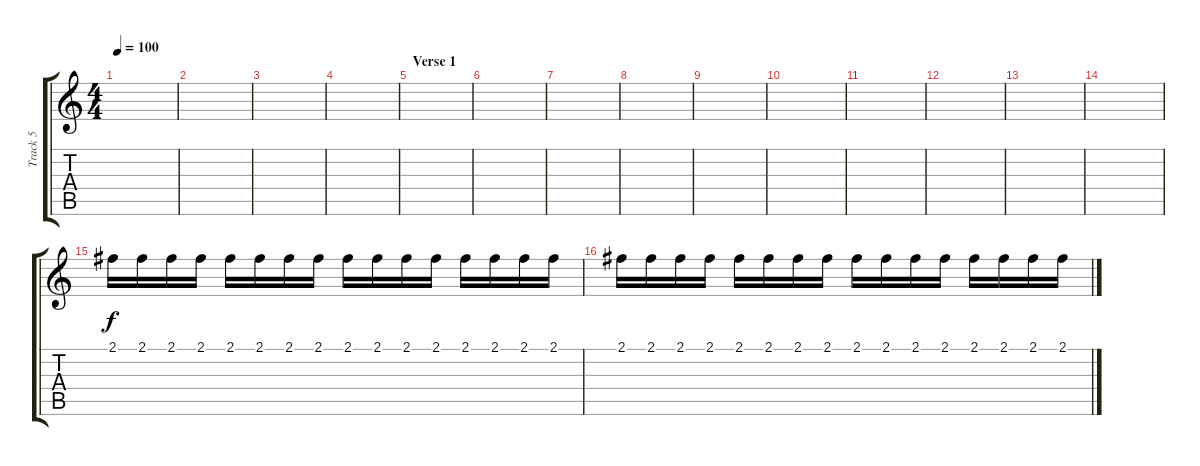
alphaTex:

\track ("Track 5" "Track 5") {instrument distortionguitar}
\staff {score tabs}
\tuning (E4 B3 G3 D3 A2 E2) {hide}
\ts (4 4)
\tempo 100
\clef g2
\ks c
|
|
|
|
\section ("" "Verse 1")
|
|
|
|
|
|
|
|
|
|
2.1.16 2.1.16 2.1.16 2.1.16 2.1.16 2.1.16 2.1.16 2.1.16 2.1.16 2.1.16 2.1.16 2.1.16 2.1.16 2.1.16 2.1.16 2.1.16 |
2.1.16 2.1.16 2.1.16 2.1.16 2.1.16 2.1.16 2.1.16 2.1.16 2.1.16 2.1.16 2.1.16 2.1.16 2.1.16 2.1.16 2.1.16 2.1.16
